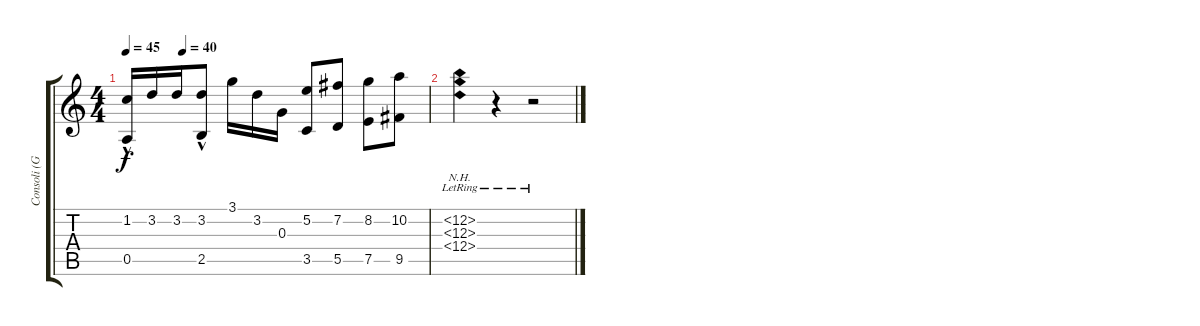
\track ("Consoli (Guitar)" "Consoli (G") {instrument acousticguitarnylon}
\staff {score tabs}
\tuning (E4 B3 G3 D3 A2 E2) {hide}
\ts (4 4)
\tempo 45
\tempo (40 0.1875)
\clef g2
\ks c
(1.2 0.5{hac}).16{dy f} 3.2.16 3.2.16 (3.2 2.5{hac}).8 3.1.16 3.2.16 0.3.16 (5.2 3.5).8 (7.2 5.5).8 (8.2 7.5).8 (10.2 9.5).8 |
(12.2{nh lr} 12.3{nh lr} 12.4{nh lr}).4 r.4 r.2
